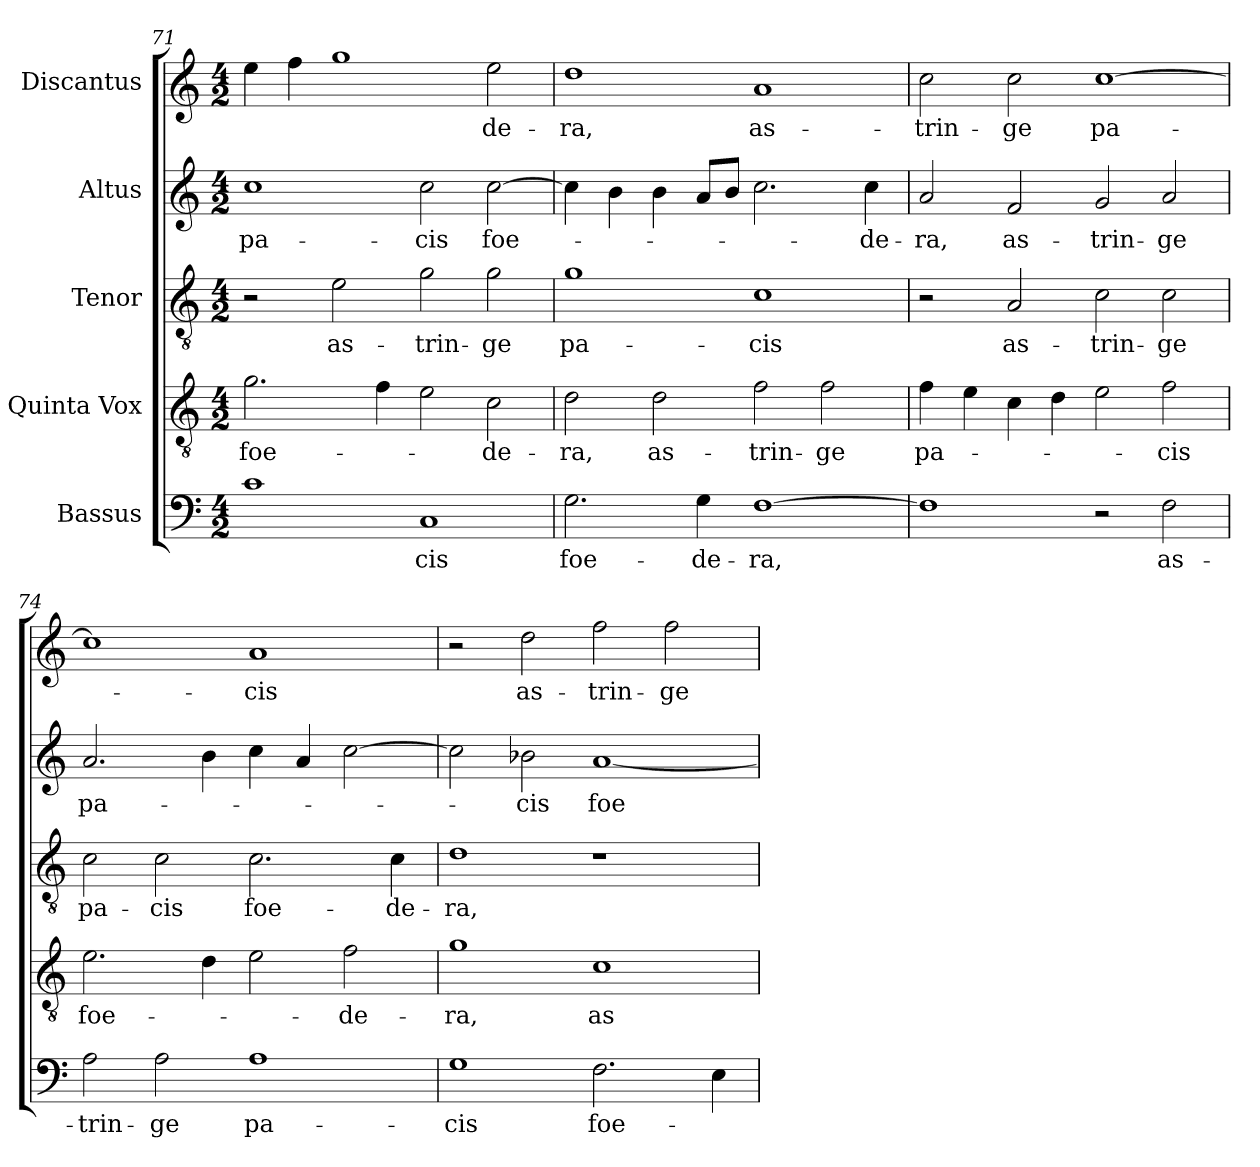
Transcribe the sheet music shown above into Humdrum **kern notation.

**kern	**text	**kern	**text	**kern	**text	**kern	**text	**kern	**text
*part5	*part5	*part4	*part4	*part3	*part3	*part2	*part2	*part1	*part1
*staff5	*staff5	*staff4	*staff4	*staff3	*staff3	*staff2	*staff2	*staff1	*staff1
*I"Bassus	*	*I"Quinta Vox	*	*I"Tenor	*	*I"Altus	*	*I"Discantus	*
*clefF4	*	*clefGv2	*	*clefGv2	*	*clefG2	*	*clefG2	*
*	*	*ITrd7c12	*	*ITrd7c12	*	*	*	*	*
*k[]	*	*k[]	*	*k[]	*	*k[]	*	*k[]	*
*C:	*	*C:	*	*C:	*	*C:	*	*C:	*
*M4/2	*	*M4/2	*	*M4/2	*	*M4/2	*	*M4/2	*
=71	=71	=71	=71	=71	=71	=71	=71	=71	=71
!	!	!	!LO:LY:b:color=#000000	!	!	!	!	!	!
!	!	!	!	!	!	!	!LO:LY:b:color=#000000	!	!
1ci	.	2.Gi\	foe-	2r	.	1cci	pa-	4eei\	.
.	.	.	.	.	.	.	.	4ffi\	.
!	!	!	!	!	!LO:LY:b:color=#000000	!	!	!	!
.	.	.	.	2Ei\	as-	.	.	1ggi	.
.	.	4Fi\	.	.	.	.	.	.	.
!	!LO:LY:b:color=#000000	!	!	!	!	!	!	!	!
!	!	!	!	!	!LO:LY:b:color=#000000	!	!	!	!
!	!	!	!	!	!	!	!LO:LY:b:color=#000000	!	!
1Ci	-cis	2Ei\	.	2Gi\	-trin-	2cci\	-cis	.	.
!	!	!	!LO:LY:b:color=#000000	!	!	!	!	!	!
!	!	!	!	!	!LO:LY:b:color=#000000	!	!	!	!
!	!	!	!	!	!	!	!LO:LY:b:color=#000000	!	!
!	!	!	!	!	!	!	!	!	!LO:LY:b:color=#000000
.	.	2Ci\	-de-	2Gi\	-ge	[2cci\	foe-	2eei\	-de-
=72	=72	=72	=72	=72	=72	=72	=72	=72	=72
!	!LO:LY:b:color=#000000	!	!	!	!	!	!	!	!
!	!	!	!LO:LY:b:color=#000000	!	!	!	!	!	!
!	!	!	!	!	!LO:LY:b:color=#000000	!	!	!	!
!	!	!	!	!	!	!	!	!	!LO:LY:b:color=#000000
2.Gi\	foe-	2Di\	-ra,	1Gi	pa-	4cci\]	.	1ddi	-ra,
.	.	.	.	.	.	4bi\	.	.	.
!	!	!	!LO:LY:b:color=#000000	!	!	!	!	!	!
.	.	2Di\	as-	.	.	4bi\	.	.	.
!	!LO:LY:b:color=#000000	!	!	!	!	!	!	!	!
4Gi\	-de-	.	.	.	.	8ai/L	.	.	.
.	.	.	.	.	.	8bi/J	.	.	.
!	!LO:LY:b:color=#000000	!	!	!	!	!	!	!	!
!	!	!	!LO:LY:b:color=#000000	!	!	!	!	!	!
!	!	!	!	!	!LO:LY:b:color=#000000	!	!	!	!
!	!	!	!	!	!	!	!	!	!LO:LY:b:color=#000000
[1Fi	-ra,	2Fi\	-trin-	1Ci	-cis	2.cci\	.	1ai	as-
!	!	!	!LO:LY:b:color=#000000	!	!	!	!	!	!
.	.	2Fi\	-ge	.	.	.	.	.	.
!	!	!	!	!	!	!	!LO:LY:b:color=#000000	!	!
.	.	.	.	.	.	4cci\	-de-	.	.
=73	=73	=73	=73	=73	=73	=73	=73	=73	=73
!	!	!	!LO:LY:b:color=#000000	!	!	!	!	!	!
!	!	!	!	!	!	!	!LO:LY:b:color=#000000	!	!
!	!	!	!	!	!	!	!	!	!LO:LY:b:color=#000000
1Fi]	.	4Fi\	pa-	2r	.	2ai/	-ra,	2cci\	-trin-
.	.	4Ei\	.	.	.	.	.	.	.
!	!	!	!	!	!LO:LY:b:color=#000000	!	!	!	!
!	!	!	!	!	!	!	!LO:LY:b:color=#000000	!	!
!	!	!	!	!	!	!	!	!	!LO:LY:b:color=#000000
.	.	4Ci\	.	2AAi/	as-	2fi/	as-	2cci\	-ge
.	.	4Di\	.	.	.	.	.	.	.
!	!	!	!	!	!LO:LY:b:color=#000000	!	!	!	!
!	!	!	!	!	!	!	!LO:LY:b:color=#000000	!	!
!	!	!	!	!	!	!	!	!	!LO:LY:b:color=#000000
2r	.	2Ei\	.	2Ci\	-trin-	2gi/	-trin-	[1cci	pa-
!	!LO:LY:b:color=#000000	!	!	!	!	!	!	!	!
!	!	!	!LO:LY:b:color=#000000	!	!	!	!	!	!
!	!	!	!	!	!LO:LY:b:color=#000000	!	!	!	!
!	!	!	!	!	!	!	!LO:LY:b:color=#000000	!	!
2Fi\	as-	2Fi\	-cis	2Ci\	-ge	2ai/	-ge	.	.
!!LO:PB:g=z
=74	=74	=74	=74	=74	=74	=74	=74	=74	=74
!	!LO:LY:b:color=#000000	!	!	!	!	!	!	!	!
!	!	!	!LO:LY:b:color=#000000	!	!	!	!	!	!
!	!	!	!	!	!LO:LY:b:color=#000000	!	!	!	!
!	!	!	!	!	!	!	!LO:LY:b:color=#000000	!	!
2Ai\	-trin-	2.Ei\	foe-	2Ci\	pa-	2.ai/	pa-	1cci]	.
!	!LO:LY:b:color=#000000	!	!	!	!	!	!	!	!
!	!	!	!	!	!LO:LY:b:color=#000000	!	!	!	!
2Ai\	-ge	.	.	2Ci\	-cis	.	.	.	.
.	.	4Di\	.	.	.	4bi\	.	.	.
!	!LO:LY:b:color=#000000	!	!	!	!	!	!	!	!
!	!	!	!	!	!LO:LY:b:color=#000000	!	!	!	!
!	!	!	!	!	!	!	!	!	!LO:LY:b:color=#000000
1Ai	pa-	2Ei\	.	2.Ci\	foe-	4cci\	.	1ai	-cis
.	.	.	.	.	.	4ai/	.	.	.
!	!	!	!LO:LY:b:color=#000000	!	!	!	!	!	!
.	.	2Fi\	-de-	.	.	[2cci\	.	.	.
!	!	!	!	!	!LO:LY:b:color=#000000	!	!	!	!
.	.	.	.	4Ci\	-de-	.	.	.	.
=75	=75	=75	=75	=75	=75	=75	=75	=75	=75
!	!LO:LY:b:color=#000000	!	!	!	!	!	!	!	!
!	!	!	!LO:LY:b:color=#000000	!	!	!	!	!	!
!	!	!	!	!	!LO:LY:b:color=#000000	!	!	!	!
1Gi	-cis	1Gi	-ra,	1Di	-ra,	2cci\]	.	2r	.
!	!	!	!	!	!	!	!LO:LY:b:color=#000000	!	!
!	!	!	!	!	!	!	!	!	!LO:LY:b:color=#000000
.	.	.	.	.	.	2b-Xi\	-cis	2ddi\	as-
!	!LO:LY:b:color=#000000	!	!	!	!	!	!	!	!
!	!	!	!LO:LY:b:color=#000000	!	!	!	!	!	!
!	!	!	!	!	!	!	!LO:LY:b:color=#000000	!	!
!	!	!	!	!	!	!	!	!	!LO:LY:b:color=#000000
2.Fi\	foe-	1Ci	as-	1r	.	[1ai	foe-	2ffi\	-trin-
!	!	!	!	!	!	!	!	!	!LO:LY:b:color=#000000
.	.	.	.	.	.	.	.	2ffi\	-ge
4Ei\	.	.	.	.	.	.	.	.	.
=	=	=	=	=	=	=	=	=	=
*-	*-	*-	*-	*-	*-	*-	*-	*-	*-
